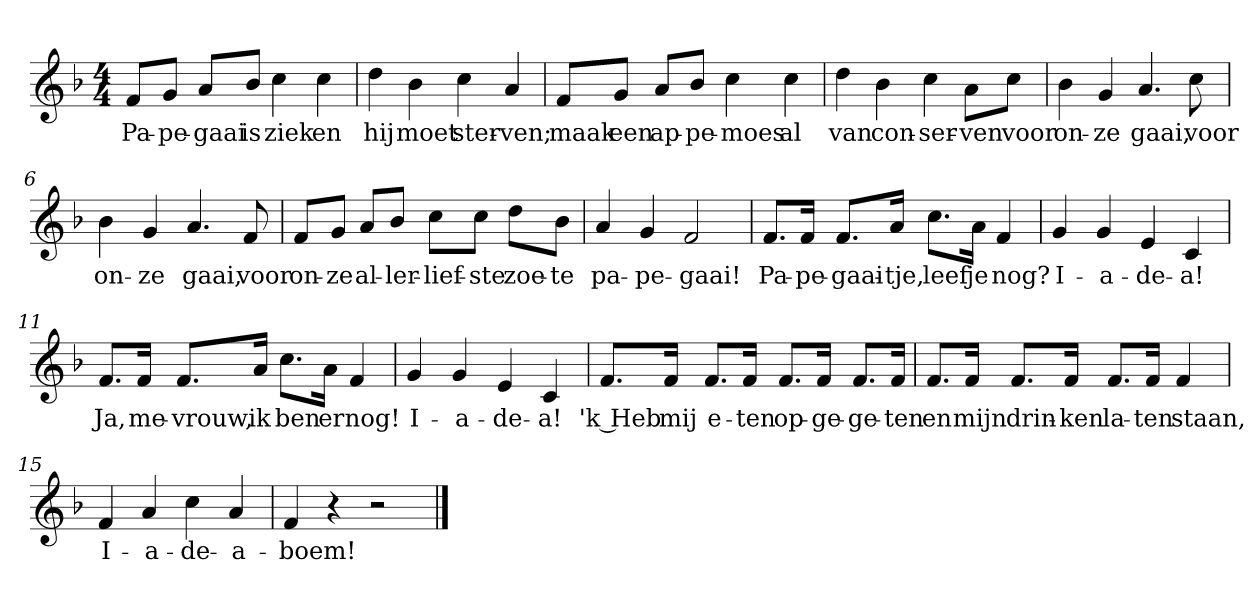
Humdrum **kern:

**kern	**text
*part1	*part1
*staff1	*staff1
*clefG2	*
*k[b-]	*
*F:	*
*M4/4	*
*MM120	*
=1	=1
8f/L	Pa-
8g/J	-pe-
8a/L	-gaai
8b-/J	is
4cc	ziek
4cc	en
=2	=2
4dd	hij
4b-	moet
4cc	ster-
4a	-ven;
=3	=3
8f/L	maak
8g/J	een
8a/L	ap-
8b-/J	-pe-
4cc	-moes
4cc	al
=4	=4
4dd	van
4b-	con-
4cc	-ser-
8a\L	-ven
8cc\J	voor
=5	=5
4b-	on-
4g	-ze
4.a	gaai,
8cc	voor
=6	=6
4b-	on-
4g	-ze
4.a	gaai,
8f	voor
=7	=7
8f/L	on-
8g/J	-ze
8a/L	al-
8b-/J	-ler-
8cc\L	-lief-
8cc\J	-ste
8dd\L	zoe-
8b-\J	-te
=8	=8
4a	pa-
4g	-pe-
2f	-gaai!
=9	=9
8.f/L	Pa-
16f/Jk	-pe-
8.f/L	-gaai-
16a/Jk	-tje,
8.cc\L	leef
16a\Jk	je
4f	nog?
=10	=10
4g	I-
4g	-a-
4e	-de-
4c	-a!
=11	=11
8.f/L	Ja,
16f/Jk	me-
8.f/L	-vrouw,
16a/Jk	ik
8.cc\L	ben
16a\Jk	er
4f	nog!
=12	=12
4g	I-
4g	-a-
4e	-de-
4c	-a!
=13	=13
8.f/L	'k Heb
16f/Jk	mij
8.f/L	e-
16f/Jk	-ten
8.f/L	op-
16f/Jk	-ge-
8.f/L	-ge-
16f/Jk	-ten
=14	=14
8.f/L	en
16f/Jk	mijn
8.f/L	drin-
16f/Jk	-ken
8.f/L	la-
16f/Jk	-ten
4f	staan,
=15	=15
4f	I-
4a	-a-
4cc	-de-
4a	-a-
=16	=16
4f	-boem!
4r	.
2r	.
==	==
*-	*-
